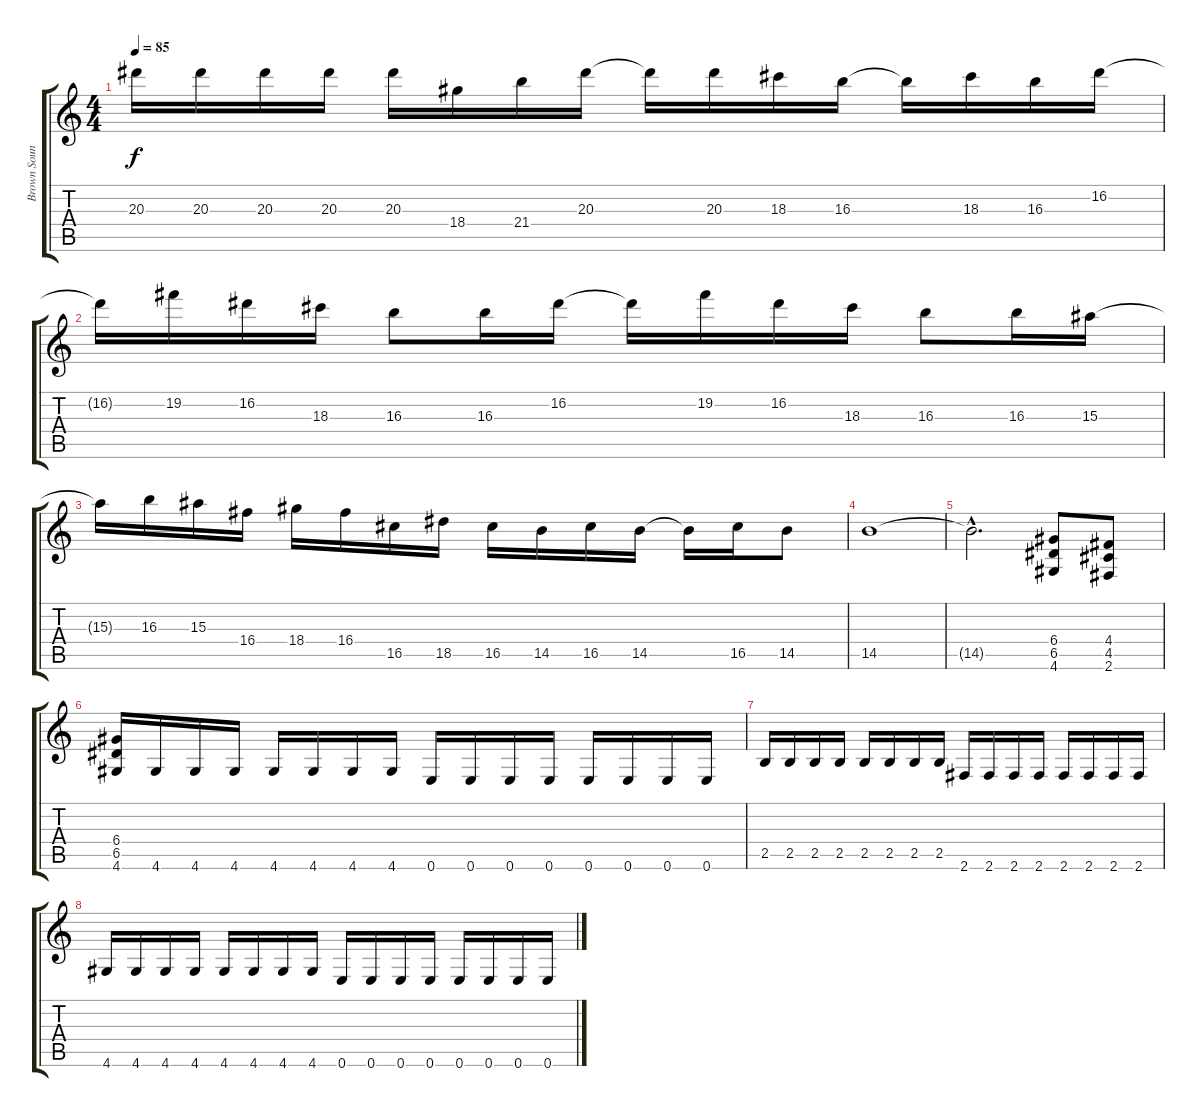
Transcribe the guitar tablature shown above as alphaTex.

\track ("Brown Sound" "Brown Soun") {instrument distortionguitar}
\staff {score tabs}
\tuning (E4 B3 G3 D3 A2 E2) {hide}
\ts (4 4)
\tempo 85
\clef g2
\ks c
20.3{t}.16{dy f} 20.3.16 20.3.16 20.3.16 20.3.16 18.4.16 21.4.16 20.3.16 20.3{t}.16 20.3.16 18.3.16 16.3.16 16.3{t}.16 18.3.16 16.3.16 16.2.16 |
16.2{t}.16 19.2.16 16.2.16 18.3.16 16.3.8 16.3.16 16.2.16 16.2{t}.16 19.2.16 16.2.16 18.3.16 16.3.8 16.3.16 15.3.16 |
15.3{t}.16 16.3.16 15.3.16 16.4.16 18.4.16 16.4.16 16.5.16 18.5.16 16.5.16 14.5.16 16.5.16 14.5.16 14.5{t}.16 16.5.16 14.5.8 |
14.5.1{volume 7} |
14.5{hac t}.2{d} (6.4 6.5 4.6).8{volume 15} (4.4 4.5 2.6).8 |
(6.4 6.5 4.6).16 4.6.16{instrument electricguitarmuted} 4.6.16 4.6.16 4.6.16 4.6.16 4.6.16 4.6.16 0.6.16 0.6.16 0.6.16 0.6.16 0.6.16 0.6.16 0.6.16 0.6.16 |
2.5.16 2.5.16 2.5.16 2.5.16 2.5.16 2.5.16 2.5.16 2.5.16 2.6.16 2.6.16 2.6.16 2.6.16 2.6.16 2.6.16 2.6.16 2.6.16 |
4.6.16 4.6.16 4.6.16 4.6.16 4.6.16 4.6.16 4.6.16 4.6.16 0.6.16 0.6.16 0.6.16 0.6.16 0.6.16 0.6.16 0.6.16 0.6.16
